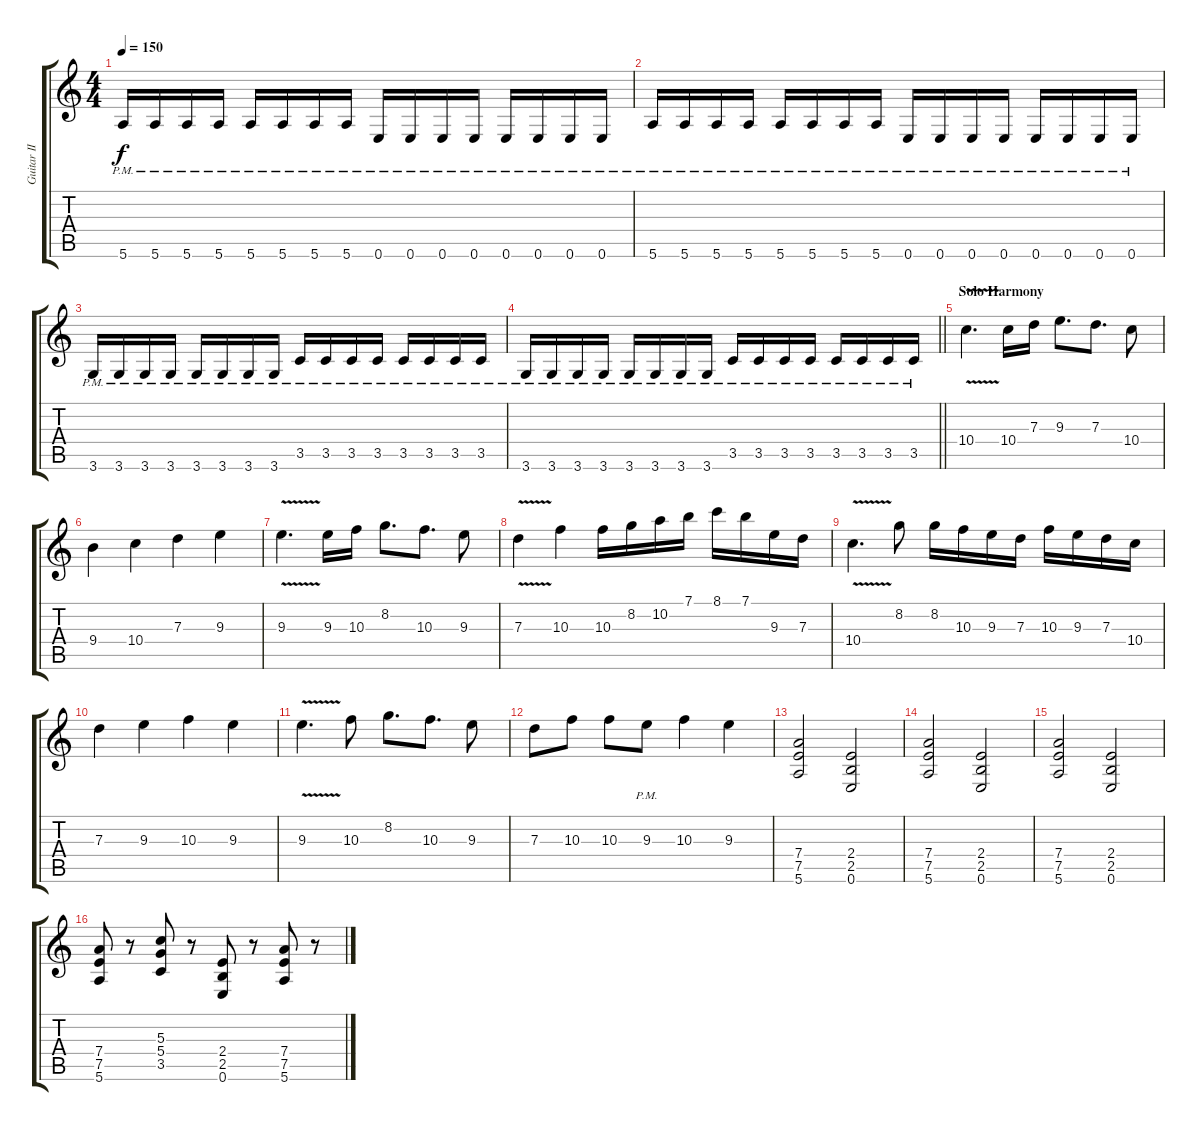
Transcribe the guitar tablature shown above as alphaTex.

\track ("Guitar II" "Guitar II") {instrument overdrivenguitar}
\staff {score tabs}
\tuning (E4 B3 G3 D3 A2 E2) {hide}
\ts (4 4)
\tempo 150
\clef g2
\ks c
5.6{pm}.16{dy f} 5.6{pm}.16 5.6{pm}.16 5.6{pm}.16 5.6{pm}.16 5.6{pm}.16 5.6{pm}.16 5.6{pm}.16 0.6{pm}.16 0.6{pm}.16 0.6{pm}.16 0.6{pm}.16 0.6{pm}.16 0.6{pm}.16 0.6{pm}.16 0.6{pm}.16 |
5.6{pm}.16 5.6{pm}.16 5.6{pm}.16 5.6{pm}.16 5.6{pm}.16 5.6{pm}.16 5.6{pm}.16 5.6{pm}.16 0.6{pm}.16 0.6{pm}.16 0.6{pm}.16 0.6{pm}.16 0.6{pm}.16 0.6{pm}.16 0.6{pm}.16 0.6{pm}.16 |
3.6{pm}.16 3.6{pm}.16 3.6{pm}.16 3.6{pm}.16 3.6{pm}.16 3.6{pm}.16 3.6{pm}.16 3.6{pm}.16 3.5{pm}.16 3.5{pm}.16 3.5{pm}.16 3.5{pm}.16 3.5{pm}.16 3.5{pm}.16 3.5{pm}.16 3.5{pm}.16 |
\barLineRight lightlight
3.6{pm}.16 3.6{pm}.16 3.6{pm}.16 3.6{pm}.16 3.6{pm}.16 3.6{pm}.16 3.6{pm}.16 3.6{pm}.16 3.5{pm}.16 3.5{pm}.16 3.5{pm}.16 3.5{pm}.16 3.5{pm}.16 3.5{pm}.16 3.5{pm}.16 3.5{pm}.16 |
\section ("" "Solo Harmony")
10.4{v}.4{d} 10.4.16 7.3.16 9.3.8{d} 7.3.8{d} 10.4.8 |
9.4.4 10.4.4 7.3.4 9.3.4 |
9.3{v}.4{d} 9.3.16 10.3.16 8.2.8{d} 10.3.8{d} 9.3.8 |
7.3{v}.4 10.3.4 10.3.16 8.2.16 10.2.16 7.1.16 8.1.16 7.1.16 9.3.16 7.3.16 |
10.4{v}.4{d} 8.2.8 8.2.16 10.3.16 9.3.16 7.3.16 10.3.16 9.3.16 7.3.16 10.4.16 |
7.3.4 9.3.4 10.3.4 9.3.4 |
9.3{v}.4{d} 10.3.8 8.2.8{d} 10.3.8{d} 9.3.8 |
7.3.8 10.3.8 10.3.8 9.3{pm}.8 10.3.4 9.3.4 |
(7.4 7.5 5.6).2 (2.4 2.5 0.6).2 |
(7.4 7.5 5.6).2 (2.4 2.5 0.6).2 |
(7.4 7.5 5.6).2 (2.4 2.5 0.6).2 |
(7.4 7.5 5.6).8 r.8 (5.3 5.4 3.5).8 r.8 (2.4 2.5 0.6).8 r.8 (7.4 7.5 5.6).8 r.8
